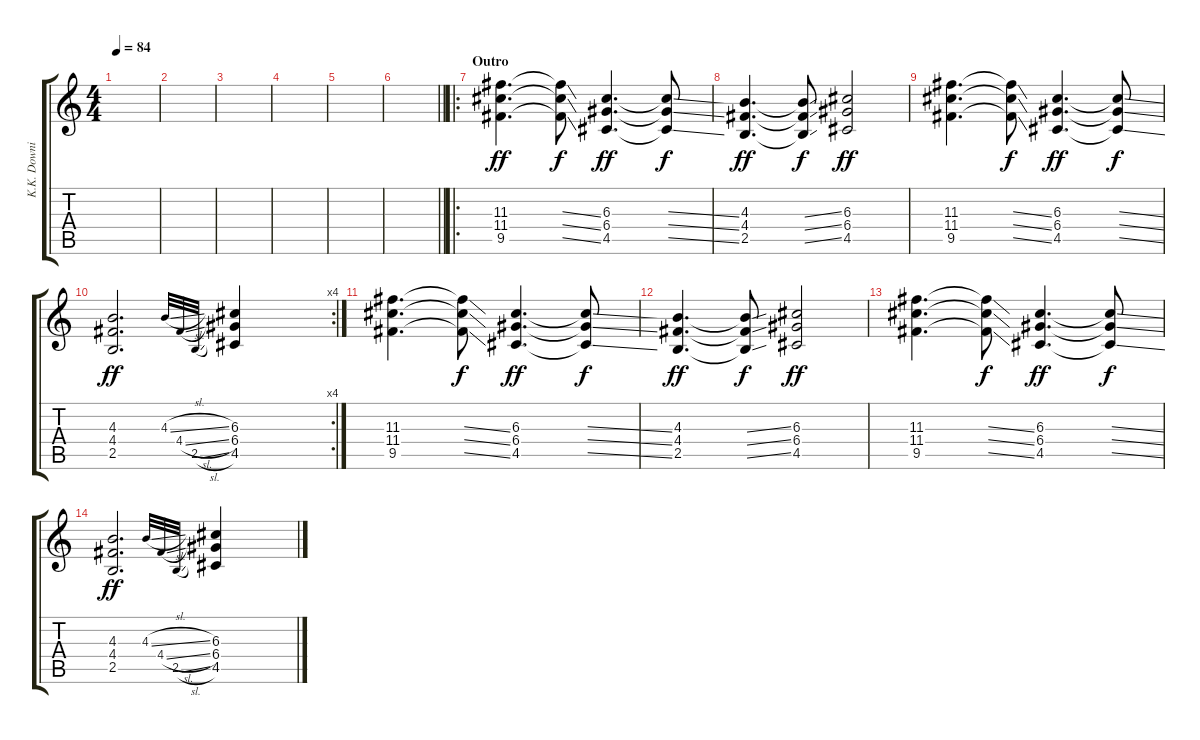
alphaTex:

\track ("K.K. Downing" "K.K. Downi") {instrument distortionguitar}
\staff {score tabs}
\tuning (E4 B3 G3 D3 A2 E2) {hide}
\ts (4 4)
\tempo 84
\clef g2
\ks c
|
|
|
|
|
\barLineRight lightlight
|
\ro
\section ("" "Outro")
(11.3 11.4 9.5).4{d dy ff} (11.3{ss t} 11.4{ss t} 9.5{ss t}).8{dy f} (6.3 6.4 4.5).4{d dy ff} (6.3{ss t} 6.4{ss t} 4.5{ss t}).8{dy f} |
(4.3 4.4 2.5).4{d dy ff} (4.3{ss t} 4.4{ss t} 2.5{ss t}).8{dy f} (6.3 6.4 4.5).2{dy ff} |
(11.3 11.4 9.5).4{d} (11.3{ss t} 11.4{ss t} 9.5{ss t}).8{dy f} (6.3 6.4 4.5).4{d dy ff} (6.3{ss t} 6.4{ss t} 4.5{ss t}).8{dy f} |
\rc 4
(4.3 4.4 2.5).2{d dy ff} 4.3{sl}.32{gr onbeat} 4.4{sl}.32{gr onbeat} 2.5{sl}.32{gr onbeat} (6.3 6.4 4.5).4 |
(11.3 11.4 9.5).4{d} (11.3{ss t} 11.4{ss t} 9.5{ss t}).8{dy f} (6.3 6.4 4.5).4{d dy ff} (6.3{ss t} 6.4{ss t} 4.5{ss t}).8{dy f} |
(4.3 4.4 2.5).4{d dy ff} (4.3{ss t} 4.4{ss t} 2.5{ss t}).8{dy f} (6.3 6.4 4.5).2{dy ff} |
(11.3 11.4 9.5).4{d} (11.3{ss t} 11.4{ss t} 9.5{ss t}).8{dy f} (6.3 6.4 4.5).4{d dy ff} (6.3{ss t} 6.4{ss t} 4.5{ss t}).8{dy f} |
(4.3 4.4 2.5).2{d dy ff} 4.3{sl}.32{gr onbeat} 4.4{sl}.32{gr onbeat} 2.5{sl}.32{gr onbeat} (6.3 6.4 4.5).4
